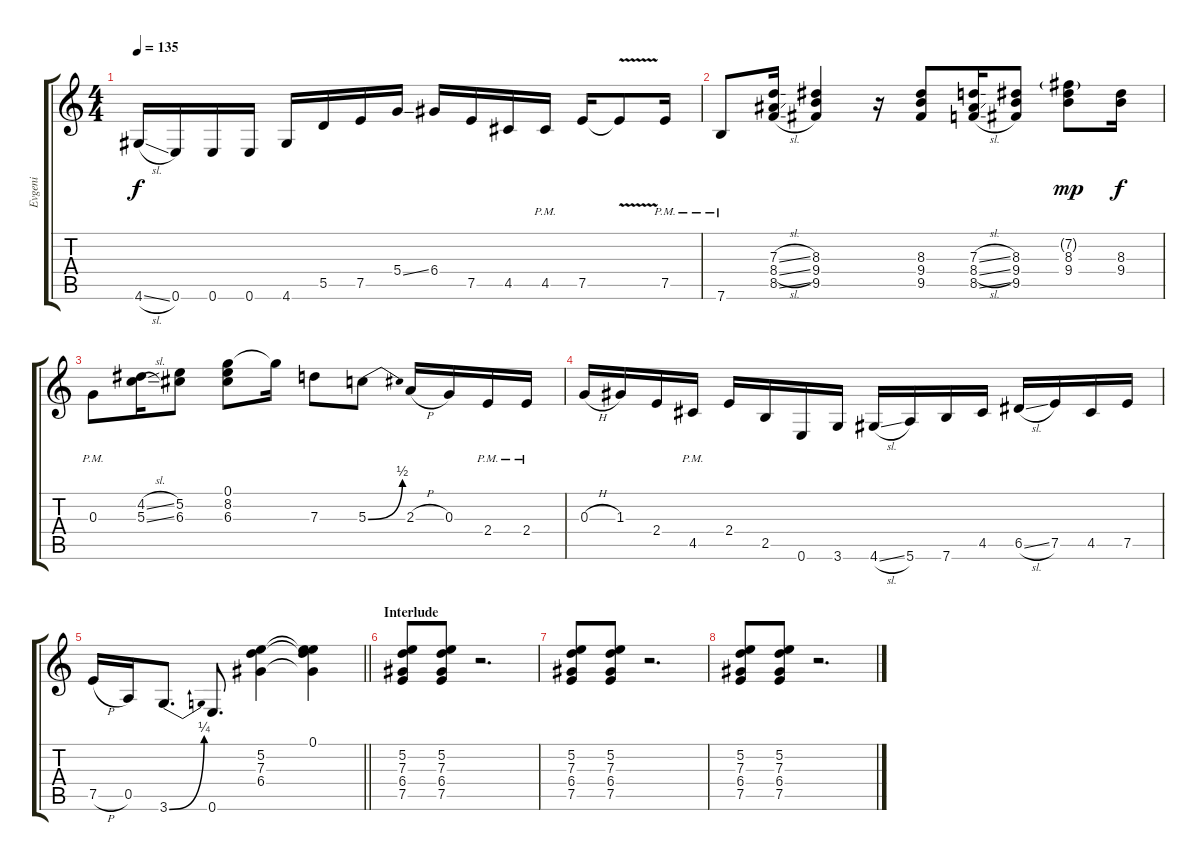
\track ("Evgeni" "Evgeni") {instrument electricguitarjazz}
\staff {score tabs}
\tuning (E4 B3 G3 D3 A2 E2) {hide}
\ts (4 4)
\tempo 135
\clef g2
\ks c
4.6{sl}.16{dy f} 0.6.16 0.6.16 0.6.16 4.6.16 5.5.16 7.5.16 5.4{ss}.16 6.4.16 7.5.16 4.5.16 4.5{pm}.16 7.5.16 7.5{v t}.8 7.5{pm}.16 |
7.6{pm}.8 (7.3{sl} 8.4{sl} 8.5{sl}).16 (8.3 9.4 9.5).4 r.16 (8.3 9.4 9.5).8 (7.3{sl} 8.4{sl} 8.5{sl}).16 (8.3 9.4 9.5).8 (7.2{g} 8.3 9.4).8{dy mp} (8.3 9.4).16{dy f} |
0.3{pm}.8 (4.2{sl} 5.3{sl}).16 (5.2 6.3).8 (0.1 8.2 6.3).8 8.2{t}.16 7.3.8 5.3{be (bend 0 0 60 2)}.8 2.3{h}.16 0.3.16 2.4{pm}.16 2.4{pm}.16 |
0.3{h}.16 1.3.16 2.4.16 4.5{pm}.16 2.4.16 2.5.16 0.6.16 3.6.16 4.6{sl}.16 5.6.16 7.6.16 4.5.16 6.5{sl}.16 7.5.16 4.5.16 7.5.16 |
\barLineRight lightlight
7.5{h}.16 0.5.16 3.6{be (bend 0 0 60 1)}.8{d} 0.6.8{d} (5.2 7.3 6.4).4 (0.1 5.2{t} 7.3{t} 6.4{t}).4 |
\section ("" "Interlude")
(5.2 7.3 6.4 7.5).8 (5.2 7.3 6.4 7.5).8 r.2{d} |
(5.2 7.3 6.4 7.5).8 (5.2 7.3 6.4 7.5).8 r.2{d} |
(5.2 7.3 6.4 7.5).8 (5.2 7.3 6.4 7.5).8 r.2{d}
